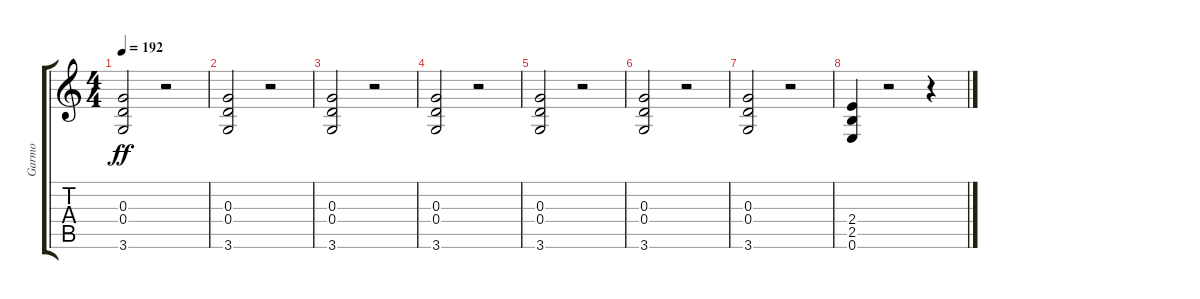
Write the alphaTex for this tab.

\track ("Garmo" "Garmo") {instrument distortionguitar}
\staff {score tabs}
\tuning (E4 B3 G3 D3 A2 E2) {hide}
\ts (4 4)
\tempo 192
\clef g2
\ks c
(0.3 0.4 3.6).2{dy ff} r.2 |
(0.3 0.4 3.6).2 r.2 |
(0.3 0.4 3.6).2 r.2 |
(0.3 0.4 3.6).2 r.2 |
(0.3 0.4 3.6).2 r.2 |
(0.3 0.4 3.6).2 r.2 |
(0.3 0.4 3.6).2 r.2 |
(2.4 2.5 0.6).4 r.2 r.4
